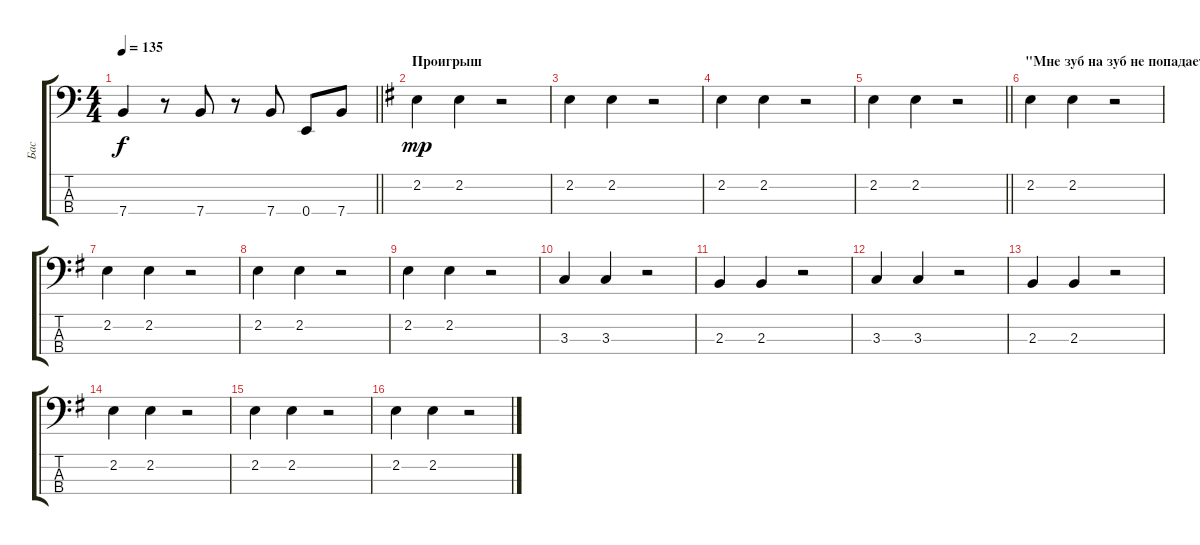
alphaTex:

\track ("Бас" "Бас") {instrument electricbassfinger}
\staff {score tabs}
\tuning (G2 D2 A1 E1) {hide}
\ts (4 4)
\tempo 135
\clef f4
\barLineRight lightlight
\ks c
7.4.4{dy f} r.8 7.4.8 r.8 7.4.8 0.4.8 7.4.8 |
\section ("" "Проигрыш")
\ks eminor
2.2.4{dy mp} 2.2.4 r.2 |
2.2.4 2.2.4 r.2 |
2.2.4 2.2.4 r.2 |
\barLineRight lightlight
2.2.4 2.2.4 r.2 |
\section ("" "\"Мне зуб на зуб не попадает...\"")
2.2.4 2.2.4 r.2 |
2.2.4 2.2.4 r.2 |
2.2.4 2.2.4 r.2 |
2.2.4 2.2.4 r.2 |
3.3.4 3.3.4 r.2 |
2.3.4 2.3.4 r.2 |
3.3.4 3.3.4 r.2 |
2.3.4 2.3.4 r.2 |
2.2.4 2.2.4 r.2 |
2.2.4 2.2.4 r.2 |
2.2.4 2.2.4 r.2
